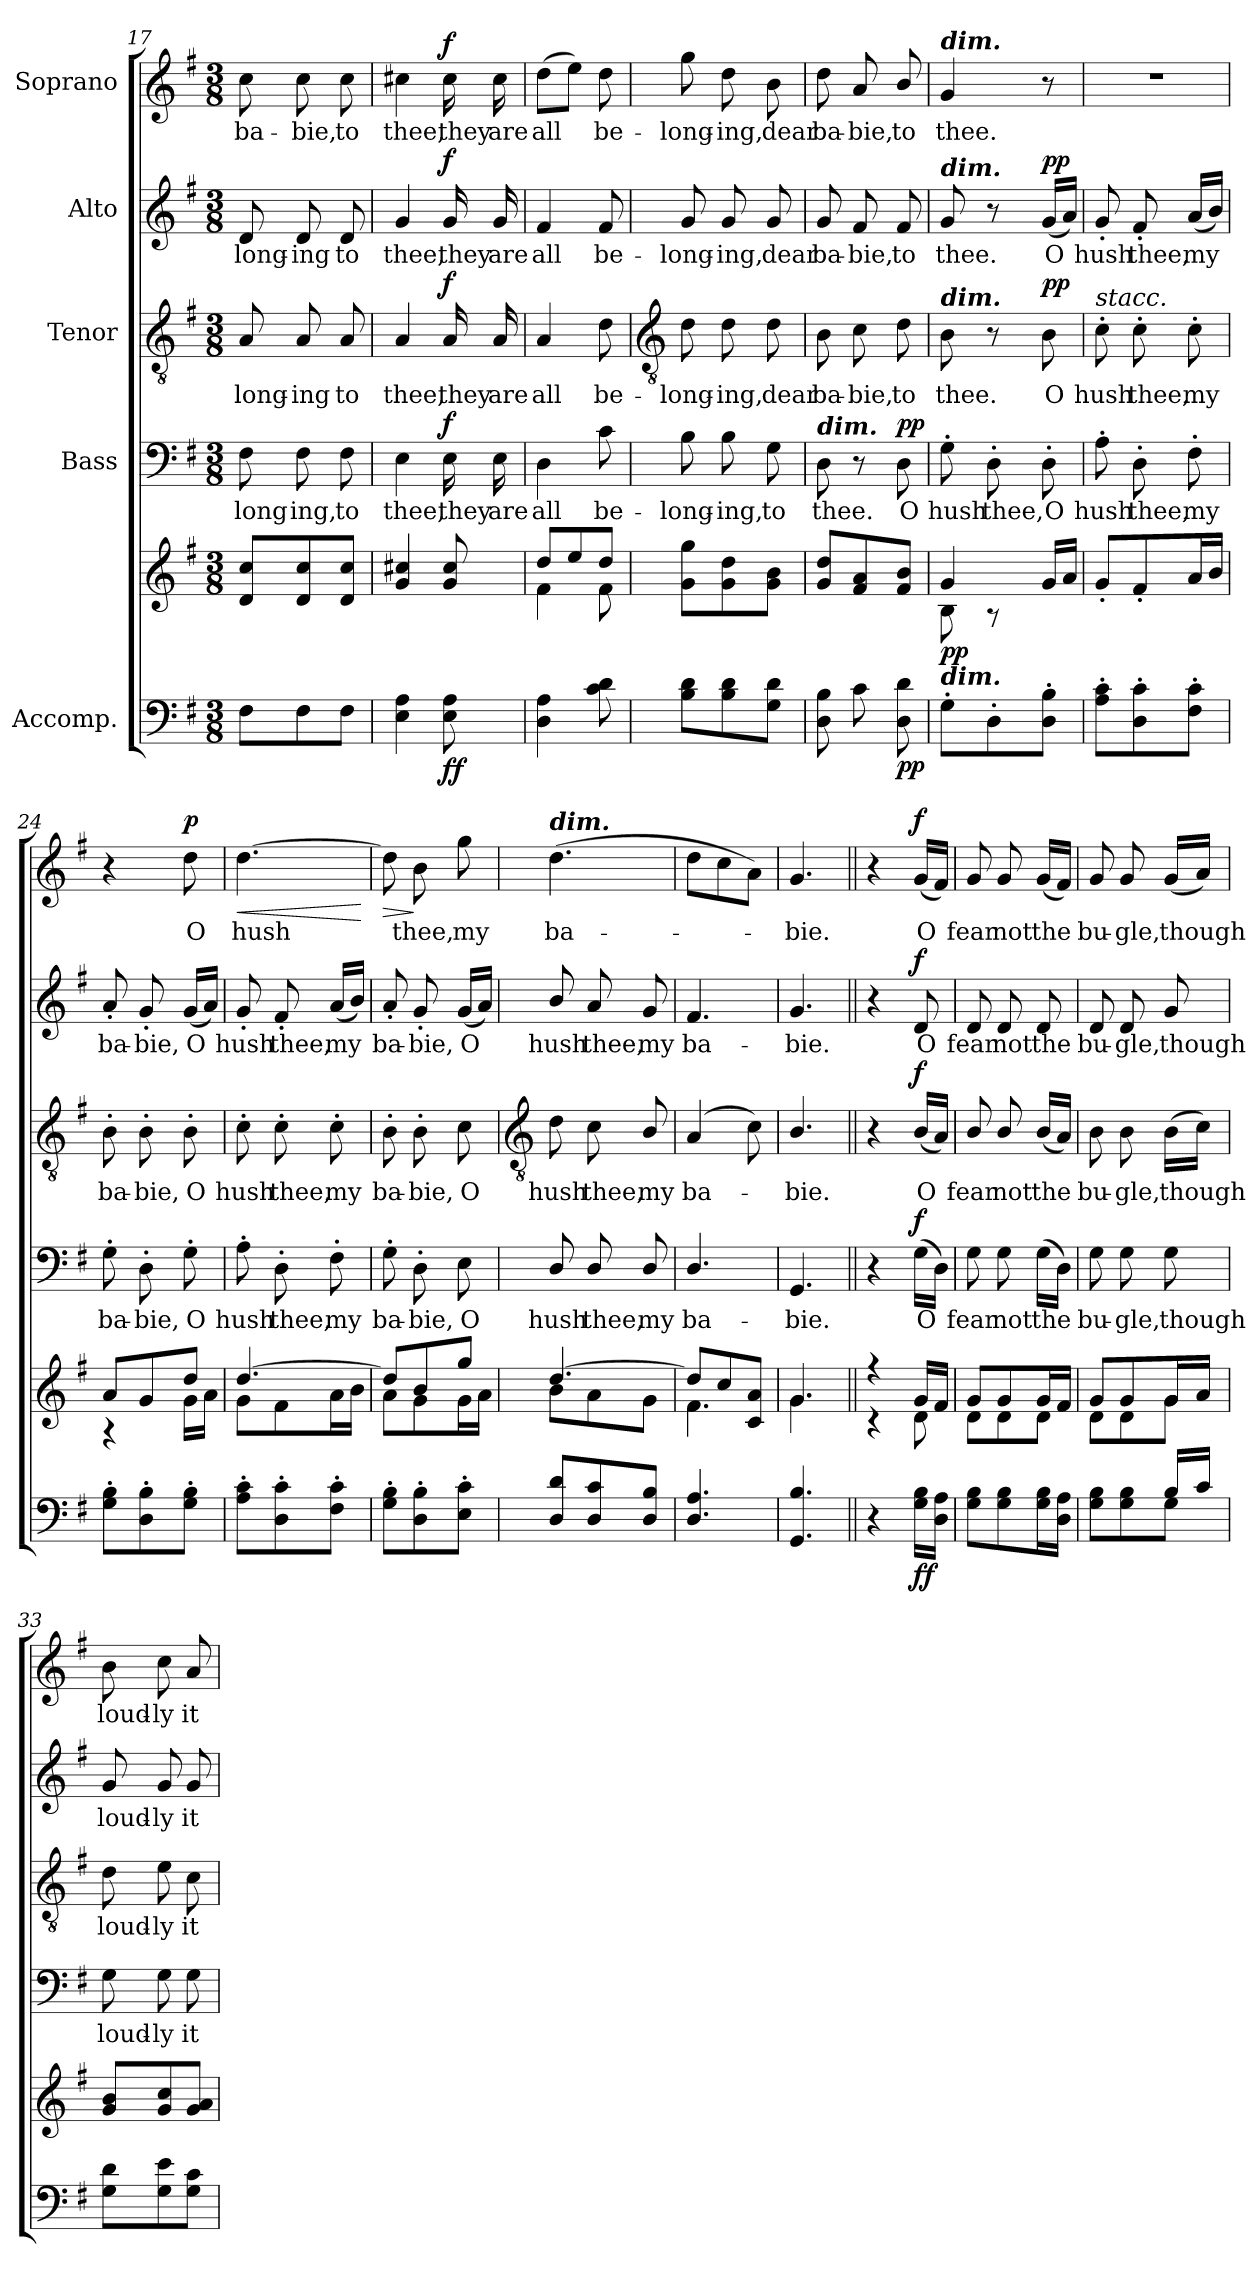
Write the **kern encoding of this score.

**kern	**kern	**dynam	**kern	**text	**dynam	**kern	**text	**dynam	**kern	**text	**dynam	**kern	**text	**dynam
*part5	*part5	*part5	*part4	*part4	*part4	*part3	*part3	*part3	*part2	*part2	*part2	*part1	*part1	*part1
*staff6	*staff5	*staff5/6	*staff4	*staff4	*staff4	*staff3	*staff3	*staff3	*staff2	*staff2	*staff2	*staff1	*staff1	*staff1
*I"Accomp.	*	*	*I"Bass	*	*	*I"Tenor	*	*	*I"Alto	*	*	*I"Soprano	*	*
*clefF4	*clefG2	*	*clefF4	*	*	*clefGv2	*	*	*clefG2	*	*	*clefG2	*	*
*k[f#]	*k[f#]	*	*k[f#]	*	*	*k[f#]	*	*	*k[f#]	*	*	*k[f#]	*	*
*G:	*G:	*	*G:	*	*	*G:	*	*	*G:	*	*	*G:	*	*
*M3/8	*M3/8	*	*M3/8	*	*	*M3/8	*	*	*M3/8	*	*	*M3/8	*	*
=17	=17	=17	=17	=17	=17	=17	=17	=17	=17	=17	=17	=17	=17	=17
*	*^	*	*	*	*	*	*	*	*	*	*	*	*	*
!	!	!	!	!	!LO:LY:b	!	!	!LO:LY:b	!	!	!LO:LY:b	!	!	!LO:LY:b	!
8F#L	8d 8ccL	4ryy	.	8F#	-long	.	8A	-long-	.	8d	-long-	.	8cc	ba-	.
!	!	!	!	!	!LO:LY:b	!	!	!LO:LY:b	!	!	!LO:LY:b	!	!	!LO:LY:b	!
8F#	8d 8cc	.	.	8F#	ing,	.	8A	-ing	.	8d	-ing	.	8cc	-bie,	.
!	!	!	!	!	!LO:LY:b	!	!	!LO:LY:b	!	!	!LO:LY:b	!	!	!LO:LY:b	!
8F#J	8d 8ccJ	8ryy	.	8F#	to	.	8A	to	.	8d	to	.	8cc	to	.
=18	=18	=18	=18	=18	=18	=18	=18	=18	=18	=18	=18	=18	=18	=18	=18
!	!	!	!	!	!LO:LY:b	!	!	!LO:LY:b	!	!	!LO:LY:b	!	!	!LO:LY:b	!
4E 4A	4g 4cc#X	4ryy	.	4E	thee,	.	4A	thee,	.	4g	thee,	.	4cc#X	thee,	.
!	!	!	!LO:DY:b=2	!	!LO:LY:b	!	!	!LO:LY:b	!	!	!LO:LY:b	!	!	!LO:LY:b	!
!	!	!	!LO:DY:n=1:b	!	!	!LO:DY:b	!	!	!LO:DY:b	!	!	!LO:DY:b	!	!	!LO:DY:b
8E 8A	8g 8cc#	8ryy	f f	16E	they	f	16A	they	f	16g	they	f	16cc#	they	f
!	!	!	!	!	!LO:LY:b	!	!	!LO:LY:b	!	!	!LO:LY:b	!	!	!LO:LY:b	!
.	.	.	.	16E	are	.	16A	are	.	16g	are	.	16cc#	are	.
=19	=19	=19	=19	=19	=19	=19	=19	=19	=19	=19	=19	=19	=19	=19	=19
!	!	!	!	!	!LO:LY:b	!	!	!LO:LY:b	!	!	!LO:LY:b	!	!	!LO:LY:b	!
4D 4A	8dd/L	4f#\	.	4D	all	.	4A	all	.	4f#	all	.	(>8ddL	all	.
.	8ee/	.	.	.	.	.	.	.	.	.	.	.	8eeJ)	.	.
!	!	!	!	!	!LO:LY:b	!	!	!LO:LY:b	!	!	!LO:LY:b	!	!	!LO:LY:b	!
8c 8d	8dd/J	8f#\	.	8c	be-	.	8d	be-	.	8f#	be-	.	8dd	be-	.
!!LO:LB:g=z
=20	=20	=20	=20	=20	=20	=20	=20	=20	=20	=20	=20	=20	=20	=20	=20
*	*	*	*	*	*	*	*clefGv2	*	*	*	*	*	*	*	*
!	!	!	!	!	!LO:LY:b	!	!	!LO:LY:b	!	!	!LO:LY:b	!	!	!LO:LY:b	!
8B 8dL	8g\ 8gg\L	4ryy	.	8B	-long-	.	8d	-long-	.	8g	-long-	.	8gg	-long-	.
!	!	!	!	!	!LO:LY:b	!	!	!LO:LY:b	!	!	!LO:LY:b	!	!	!LO:LY:b	!
8B 8d	8g\ 8dd\	.	.	8B	-ing,	.	8d	-ing,	.	8g	-ing,	.	8dd	-ing,	.
!	!	!	!	!	!LO:LY:b	!	!	!LO:LY:b	!	!	!LO:LY:b	!	!	!LO:LY:b	!
8G 8dJ	8g\ 8b\J	8ryy	.	8G	to	.	8d	dear	.	8g	dear	.	8b	dear	.
=21	=21	=21	=21	=21	=21	=21	=21	=21	=21	=21	=21	=21	=21	=21	=21
!	!	!	!	!LO:TX:a:Bi:t=dim.	!	!	!	!	!	!	!	!	!	!	!
!	!	!	!	!	!LO:LY:b	!	!	!LO:LY:b	!	!	!LO:LY:b	!	!	!LO:LY:b	!
8D 8B	8g 8ddL	4ryy	.	8D	thee.	.	8B	ba-	.	8g	ba-	.	8dd	ba-	.
!	!	!	!	!	!	!	!	!LO:LY:b	!	!	!LO:LY:b	!	!	!LO:LY:b	!
8c	8f# 8a	.	.	8r	.	.	8c	-bie,	.	8f#	-bie,	.	8a	-bie,	.
!	!	!	!LO:DY:b=2	!	!LO:LY:b	!LO:DY:b	!	!LO:LY:b	!	!	!LO:LY:b	!	!	!LO:LY:b	!
8D 8d	8f# 8bJ	8ryy	pp	8D	O	pp	8d	to	.	8f#	to	.	8b/	to	.
=22	=22	=22	=22	=22	=22	=22	=22	=22	=22	=22	=22	=22	=22	=22	=22
!	!	!	!	!	!	!	!	!	!	!	!	!	!LO:TX:a:Bi:t=dim.	!	!
!	!	!	!	!	!	!	!	!	!	!LO:TX:a:Bi:t=dim.	!	!	!	!	!
!	!	!	!	!	!	!	!LO:TX:a:Bi:t=dim.	!	!	!	!	!	!	!	!
!LO:TX:a:Bi:t=dim.	!	!	!	!	!	!	!	!	!	!	!	!	!	!	!
!	!	!	!LO:DY:b	!	!LO:LY:b	!	!	!LO:LY:b	!	!	!LO:LY:b	!	!	!LO:LY:b	!
8G'L	4g	8B\	pp	8G'	hush	.	8B	thee.	.	8g	thee.	.	4g	thee.	.
!	!	!	!	!	!LO:LY:b	!	!	!	!	!	!	!	!	!	!
8D'	.	8r	.	8D'	thee,	.	8r	.	.	8r	.	.	.	.	.
!	!	!	!	!	!LO:LY:b	!	!	!LO:LY:b	!LO:DY:b	!	!LO:LY:b	!LO:DY:b	!	!	!
8D' 8B'J	16gLL	8ryy	.	8D'	O	.	8B	O	pp	(<16gLL	O	pp	8r	.	.
.	16aJJ	.	.	.	.	.	.	.	.	16aJJ)	.	.	.	.	.
=23	=23	=23	=23	=23	=23	=23	=23	=23	=23	=23	=23	=23	=23	=23	=23
!	!	!	!	!	!	!	!LO:TX:a:i:t=stacc.	!	!	!	!	!	!	!	!
!	!	!	!	!	!LO:LY:b	!	!	!LO:LY:b	!	!	!LO:LY:b	!	!LO:N:vis=1	!	!
8A' 8c'L	8g'L	4ryy	.	8A'	hush	.	8c'	hush	.	8g'	hush	.	4.r	.	.
!	!	!	!	!	!LO:LY:b	!	!	!LO:LY:b	!	!	!LO:LY:b	!	!	!	!
8D' 8c'	8f#'	.	.	8D'	thee,	.	8c'	thee,	.	8f#'	thee,	.	.	.	.
!	!	!	!	!	!LO:LY:b	!	!	!LO:LY:b	!	!	!LO:LY:b	!	!	!	!
8F#' 8c'J	16aL	8ryy	.	8F#'	my	.	8c'	my	.	(<16aLL	my	.	.	.	.
.	16bJJ	.	.	.	.	.	.	.	.	16bJJ)	.	.	.	.	.
=24	=24	=24	=24	=24	=24	=24	=24	=24	=24	=24	=24	=24	=24	=24	=24
!	!	!	!	!	!LO:LY:b	!	!	!LO:LY:b	!	!	!LO:LY:b	!	!	!	!
8G' 8B'L	8a/L	4r	.	8G'	ba-	.	8B'	ba-	.	8a'	ba-	.	4r	.	.
!	!	!	!	!	!LO:LY:b	!	!	!LO:LY:b	!	!	!LO:LY:b	!	!	!	!
8D' 8B'	8g/	.	.	8D'	-bie,	.	8B'	-bie,	.	8g'	-bie,	.	.	.	.
!	!	!	!	!	!LO:LY:b	!	!	!LO:LY:b	!	!	!LO:LY:b	!	!	!LO:LY:b	!LO:DY:b
8G' 8B'J	8dd/J	16g\LL	.	8G'	O	.	8B'	O	.	(<16gLL	O	.	8dd	O	p
.	.	16a\JJ	.	.	.	.	.	.	.	16aJJ)	.	.	.	.	.
=25	=25	=25	=25	=25	=25	=25	=25	=25	=25	=25	=25	=25	=25	=25	=25
!	!	!	!	!	!LO:LY:b	!	!	!LO:LY:b	!	!	!LO:LY:b	!	!	!LO:LY:b	!LO:HP:b
8A' 8c'L	[4.dd/	8g\L	.	8A'	hush	.	8c'	hush	.	8g'	hush	.	[4.dd	hush	<
!	!	!	!	!	!LO:LY:b	!	!	!LO:LY:b	!	!	!LO:LY:b	!	!	!	!
8D' 8c'	.	8f#\	.	8D'	thee,	.	8c'	thee,	.	8f#'	thee,	.	.	.	.
!	!	!	!	!	!LO:LY:b	!	!	!LO:LY:b	!	!	!LO:LY:b	!	!	!	!
8F#' 8c'J	.	16a\L	.	8F#'	my	.	8c'	my	.	(<16aLL	my	.	.	.	.
.	.	16b\JJ	.	.	.	.	.	.	.	16bJJ)	.	.	.	.	.
*	*v	*v	*	*	*	*	*	*	*	*	*	*	*	*	*
.	.	.	.	.	.	.	.	.	.	.	.	.	.	[
=26	=26	=26	=26	=26	=26	=26	=26	=26	=26	=26	=26	=26	=26	=26
*	*^	*	*	*	*	*	*	*	*	*	*	*	*	*
!	!	!	!	!	!LO:LY:b	!	!	!LO:LY:b	!	!	!LO:LY:b	!	!	!	!LO:HP:b
8G' 8B'L	8dd/L]	8a\L	.	8G'	ba-	.	8B'	ba-	.	8a'	ba-	.	8dd]	.	>
!	!	!	!	!	!LO:LY:b	!	!	!LO:LY:b	!	!	!LO:LY:b	!	!	!LO:LY:b	!
8D' 8B'	8b/	8g\	.	8D'	-bie,	.	8B'	-bie,	.	8g'	-bie,	.	8b	thee,	]
!	!	!	!	!	!LO:LY:b	!	!	!LO:LY:b	!	!	!LO:LY:b	!	!	!LO:LY:b	!
8E' 8c'J	8gg/J	16g\L	.	8E	O	.	8c	O	.	(<16gLL	O	.	8gg	my	.
.	.	16a\JJ	.	.	.	.	.	.	.	16aJJ)	.	.	.	.	.
!!LO:LB:g=z
=27	=27	=27	=27	=27	=27	=27	=27	=27	=27	=27	=27	=27	=27	=27	=27
*	*	*	*	*	*	*	*clefGv2	*	*	*	*	*	*	*	*
*^	*	*	*	*	*	*	*	*	*	*	*	*	*	*	*
!	!	!	!	!	!	!	!	!	!	!	!	!	!	!LO:TX:a:Bi:t=dim.	!	!
!	!LO:N:vis=1	!	!	!	!	!LO:LY:b	!	!	!LO:LY:b	!	!	!LO:LY:b	!	!	!LO:LY:b	!
8D 8dL	4.ryy	[4.dd	8b\L	.	8D/	hush	.	8d	hush	.	8b/	hush	.	(>4.dd	ba-	.
!	!	!	!	!	!	!LO:LY:b	!	!	!LO:LY:b	!	!	!LO:LY:b	!	!	!	!
8D 8c	.	.	8a\	.	8D/	thee,	.	8c	thee,	.	8a	thee,	.	.	.	.
!	!	!	!	!	!	!LO:LY:b	!	!	!LO:LY:b	!	!	!LO:LY:b	!	!	!	!
8D 8BJ	.	.	8g\J	.	8D/	my	.	8B/	my	.	8g	my	.	.	.	.
=28	=28	=28	=28	=28	=28	=28	=28	=28	=28	=28	=28	=28	=28	=28	=28	=28
!	!LO:N:vis=1	!	!	!	!	!LO:LY:b	!	!	!LO:LY:b	!	!	!LO:LY:b	!	!	!	!
4.D 4.A	4.ryy	8ddL]	4.f#\	.	4.D/	ba-	.	(<4A	ba-	.	4.f#	ba-	.	8ddL	.	.
.	.	8cc	.	.	.	.	.	.	.	.	.	.	.	8cc	.	.
.	.	8c 8aJ	.	.	.	.	.	8c)	.	.	.	.	.	8aJ)	.	.
=29	=29	=29	=29	=29	=29	=29	=29	=29	=29	=29	=29	=29	=29	=29	=29	=29
!	!LO:N:vis=1	!	!	!	!	!LO:LY:b	!	!	!LO:LY:b	!	!	!LO:LY:b	!	!	!LO:LY:b	!
4.GG 4.B	4.ryy	4.g	4.g\	.	4.GG	-bie.	.	4.B/	bie.	.	4.g	-bie.	.	4.g	bie.	.
=30||	=30||	=30||	=30||	=30||	=30||	=30||	=30||	=30||	=30||	=30||	=30||	=30||	=30||	=30||	=30||	=30||
4r	4ryy	4r	4r	.	4r	.	.	4r	.	.	4r	.	.	4r	.	.
!	!	!	!	!LO:DY:b=2	!	!LO:LY:b	!	!	!LO:LY:b	!	!	!LO:LY:b	!	!	!LO:LY:b	!
!	!	!	!	!LO:DY:n=1:b	!	!	!LO:DY:b	!	!	!LO:DY:b	!	!	!LO:DY:b	!	!	!LO:DY:b
16G\ 16B\LL	8ryy	16gLL	8d\	f f	(16GLL	O	f	(<16BLL	O	f	8d	O	f	(<16gLL	O	f
16D\ 16A\JJ	.	16f#JJ	.	.	16DJJ)	.	.	16AJJ)	.	.	.	.	.	16f#JJ)	.	.
=31	=31	=31	=31	=31	=31	=31	=31	=31	=31	=31	=31	=31	=31	=31	=31	=31
!	!	!	!	!	!	!LO:LY:b	!	!	!LO:LY:b	!	!	!LO:LY:b	!	!	!LO:LY:b	!
8G\ 8B\L	4ryy	8gL	8d\L	.	8G	fear	.	8B/	fear	.	8d	fear	.	8g	fear	.
!	!	!	!	!	!	!LO:LY:b	!	!	!LO:LY:b	!	!	!LO:LY:b	!	!	!LO:LY:b	!
8G\ 8B\	.	8g	8d\	.	8G	not	.	8B/	not	.	8d	not	.	8g	not	.
!	!	!	!	!	!	!LO:LY:b	!	!	!LO:LY:b	!	!	!LO:LY:b	!	!	!LO:LY:b	!
16G\ 16B\L	8ryy	16gL	8d\J	.	(16GLL	the	.	(<16BLL	the	.	8d	the	.	(<16gLL	the	.
16D\ 16A\JJ	.	16f#JJ	.	.	16DJJ)	.	.	16AJJ)	.	.	.	.	.	16f#JJ)	.	.
=32	=32	=32	=32	=32	=32	=32	=32	=32	=32	=32	=32	=32	=32	=32	=32	=32
!	!	!	!	!	!	!LO:LY:b	!	!	!LO:LY:b	!	!	!LO:LY:b	!	!	!LO:LY:b	!
4ryy	8G\ 8B\L	8gL	8d\L	.	8G	bu-	.	8B	bu-	.	8d	bu-	.	8g	bu-	.
!	!	!	!	!	!	!LO:LY:b	!	!	!LO:LY:b	!	!	!LO:LY:b	!	!	!LO:LY:b	!
.	8G\ 8B\	8g	8d\	.	8G	-gle,	.	8B	-gle,	.	8d	-gle,	.	8g	-gle,	.
!	!	!	!	!	!	!LO:LY:b	!	!	!LO:LY:b	!	!	!LO:LY:b	!	!	!LO:LY:b	!
16B/LL	8G\J	16gL	8g\J	.	8G	though	.	(>16BLL	though	.	8g	though	.	(<16gLL	though	.
16c/JJ	.	16aJJ	.	.	.	.	.	16cJJ)	.	.	.	.	.	16aJJ)	.	.
=33	=33	=33	=33	=33	=33	=33	=33	=33	=33	=33	=33	=33	=33	=33	=33	=33
!	!	!	!	!	!	!LO:LY:b	!	!	!LO:LY:b	!	!	!LO:LY:b	!	!	!LO:LY:b	!
8G\ 8d\L	4ryy	8g 8bL	4ryy	.	8G	loud-	.	8d	loud-	.	8g	loud-	.	8b	loud-	.
!	!	!	!	!	!	!LO:LY:b	!	!	!LO:LY:b	!	!	!LO:LY:b	!	!	!LO:LY:b	!
8G\ 8e\	.	8g 8cc	.	.	8G	-ly	.	8e	-ly	.	8g	-ly	.	8cc	-ly	.
!	!	!	!	!	!	!LO:LY:b	!	!	!LO:LY:b	!	!	!LO:LY:b	!	!	!LO:LY:b	!
8G\ 8c\J	8ryy	8g 8aJ	8ryy	.	8G	it	.	8c	it	.	8g	it	.	8a	it	.
*v	*v	*	*	*	*	*	*	*	*	*	*	*	*	*	*	*
*	*v	*v	*	*	*	*	*	*	*	*	*	*	*	*	*
=	=	=	=	=	=	=	=	=	=	=	=	=	=	=
*-	*-	*-	*-	*-	*-	*-	*-	*-	*-	*-	*-	*-	*-	*-
